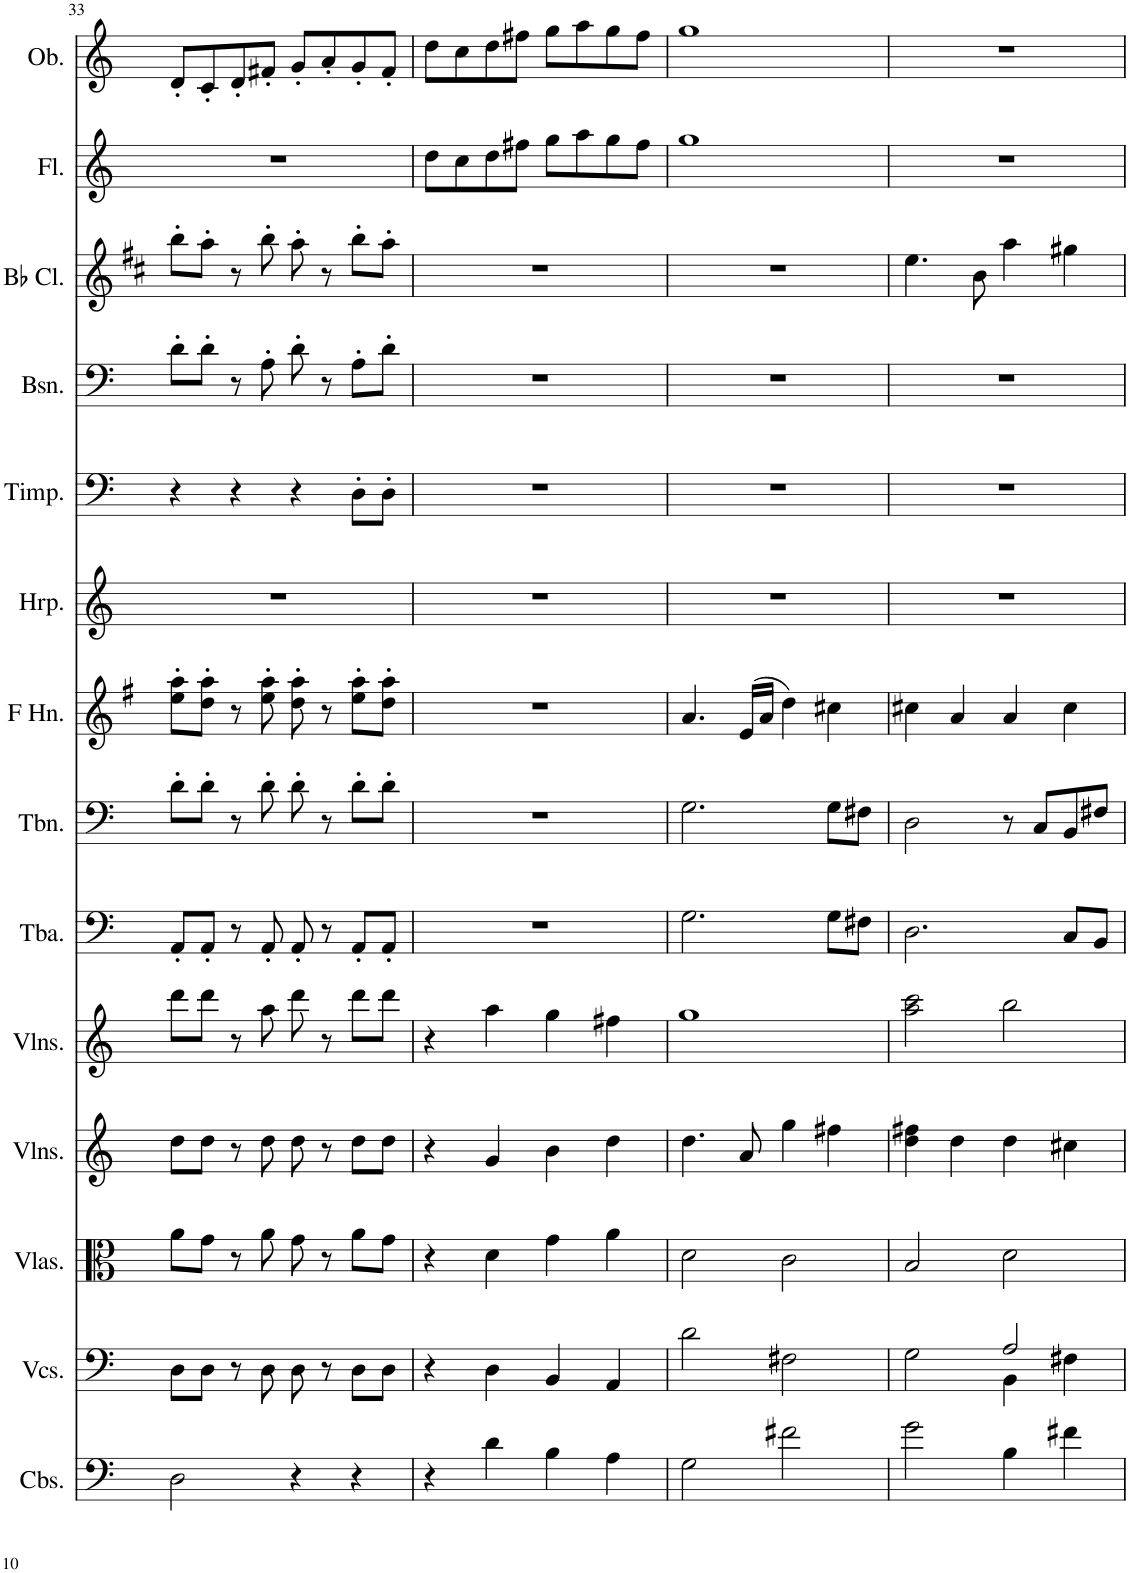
**kern	**kern	**kern	**kern	**kern	**kern	**kern	**kern	**kern	**kern	**kern	**kern	**kern	**kern
*part14	*part13	*part12	*part11	*part10	*part9	*part8	*part7	*part6	*part5	*part4	*part3	*part2	*part1
*staff14	*staff13	*staff12	*staff11	*staff10	*staff9	*staff8	*staff7	*staff6	*staff5	*staff4	*staff3	*staff2	*staff1
*I"Contrabasses	*I"Violoncellos	*I"Violas	*I"Violins	*I"Violins	*I"Tuba	*I"Trombone	*I"Horn in F	*I"Harp	*I"Timpani	*I"Bassoon	*I"Bb Clarinet	*I"Flute	*I"Oboe
*I'Cbs.	*I'Vcs.	*I'Vlas.	*I'Vlns.	*I'Vlns.	*I'Tba.	*I'Tbn.	*	*I'Hrp.	*I'Timp.	*I'Bsn.	*I'Bb Cl.	*I'Fl.	*I'Ob.
!!LO:PB:g=z
*clefF4	*clefF4	*clefC3	*clefG2	*clefG2	*clefF4	*clefF4	*clefG2	*clefG2	*clefF4	*clefF4	*clefG2	*clefG2	*clefG2
*Trd7c12	*	*	*	*	*	*	*Trd4c7	*	*	*	*Trd1c2	*	*
*k[]	*k[]	*k[]	*k[]	*k[]	*k[]	*k[]	*k[f#]	*k[]	*k[]	*k[]	*k[f#c#]	*k[]	*k[]
*M4/4	*M4/4	*M4/4	*M4/4	*M4/4	*M4/4	*M4/4	*M4/4	*M4/4	*M4/4	*M4/4	*M4/4	*M4/4	*M4/4
=33	=33	=33	=33	=33	=33	=33	=33	=33	=33	=33	=33	=33	=33
2D\	8D\L	8a\L	8dd\L	8ddd\L	8AA'/L	8d'\L	8ee\' 8aa\'L	1r	4r	8d'\L	8bb'\L	1r	8d'/L
.	8D\J	8g\J	8dd\J	8ddd\J	8AA'/J	8d'\J	8dd\' 8aa\'J	.	.	8d'\J	8aa'\J	.	8c'/
.	8r	8r	8r	8r	8r	8r	8r	.	4r	8r	8r	.	8d'/
.	8D\	8a\	8dd\	8aa\	8AA'/	8d'\	8ee\' 8aa\'	.	.	8A'\	8bb'\	.	8f#X'/J
4r	8D\	8g\	8dd\	8ddd\	8AA'/	8d'\	8dd\' 8aa\'	.	4r	8d'\	8aa'\	.	8g'/L
.	8r	8r	8r	8r	8r	8r	8r	.	.	8r	8r	.	8a'/
4r	8D\L	8a\L	8dd\L	8ddd\L	8AA'/L	8d'\L	8ee\' 8aa\'L	.	8D'\L	8A'\L	8bb'\L	.	8g'/
.	8D\J	8g\J	8dd\J	8ddd\J	8AA'/J	8d'\J	8dd\' 8aa\'J	.	8D'\J	8d'\J	8aa'\J	.	8f#'/J
=34	=34	=34	=34	=34	=34	=34	=34	=34	=34	=34	=34	=34	=34
4r	4r	4r	4r	4r	1r	1r	1r	1r	1r	1r	1r	8dd\L	8dd\L
.	.	.	.	.	.	.	.	.	.	.	.	8cc\	8cc\
4d\	4D\	4d\	4g/	4aa\	.	.	.	.	.	.	.	8dd\	8dd\
.	.	.	.	.	.	.	.	.	.	.	.	8ff#X\J	8ff#X\J
4B\	4BB/	4g\	4b\	4gg\	.	.	.	.	.	.	.	8gg\L	8gg\L
.	.	.	.	.	.	.	.	.	.	.	.	8aa\	8aa\
4A\	4AA/	4a\	4dd\	4ff#X\	.	.	.	.	.	.	.	8gg\	8gg\
.	.	.	.	.	.	.	.	.	.	.	.	8ff#\J	8ff#\J
=35	=35	=35	=35	=35	=35	=35	=35	=35	=35	=35	=35	=35	=35
2G\	2d\	2d\	4.dd\	1gg	2.G\	2.G\	4.a/	1r	1r	1r	1r	1gg	1gg
.	.	.	8a/	.	.	.	(16e/LL	.	.	.	.	.	.
.	.	.	.	.	.	.	16a/JJ	.	.	.	.	.	.
2f#X\	2F#X\	2c\	4gg\	.	.	.	4dd\)	.	.	.	.	.	.
.	.	.	4ff#X\	.	8G\L	8G\L	4cc#X\	.	.	.	.	.	.
.	.	.	.	.	8F#X\J	8F#X\J	.	.	.	.	.	.	.
=36	=36	=36	=36	=36	=36	=36	=36	=36	=36	=36	=36	=36	=36
*	*^	*	*	*	*	*	*	*	*	*	*	*	*
2g\	2G\	2ryy	2B/	4dd\ 4ff#X\	2aa\ 2ccc\	2.D\	2D\	4cc#X\	1r	1r	1r	4.ee\	1r	1r
.	.	.	.	4dd\	.	.	.	4a/	.	.	.	.	.	.
.	.	.	.	.	.	.	.	.	.	.	.	8b\	.	.
4B\	2A/	4BB\	2d\	4dd\	2bb\	.	8r	4a/	.	.	.	4aa\	.	.
.	.	.	.	.	.	.	8C/L	.	.	.	.	.	.	.
4f#X\	.	4F#X\	.	4cc#X\	.	8C/L	8BB/	4cc#\	.	.	.	4gg#X\	.	.
.	.	.	.	.	.	8BB/J	8F#X/J	.	.	.	.	.	.	.
*	*v	*v	*	*	*	*	*	*	*	*	*	*	*	*
=	=	=	=	=	=	=	=	=	=	=	=	=	=
*-	*-	*-	*-	*-	*-	*-	*-	*-	*-	*-	*-	*-	*-
